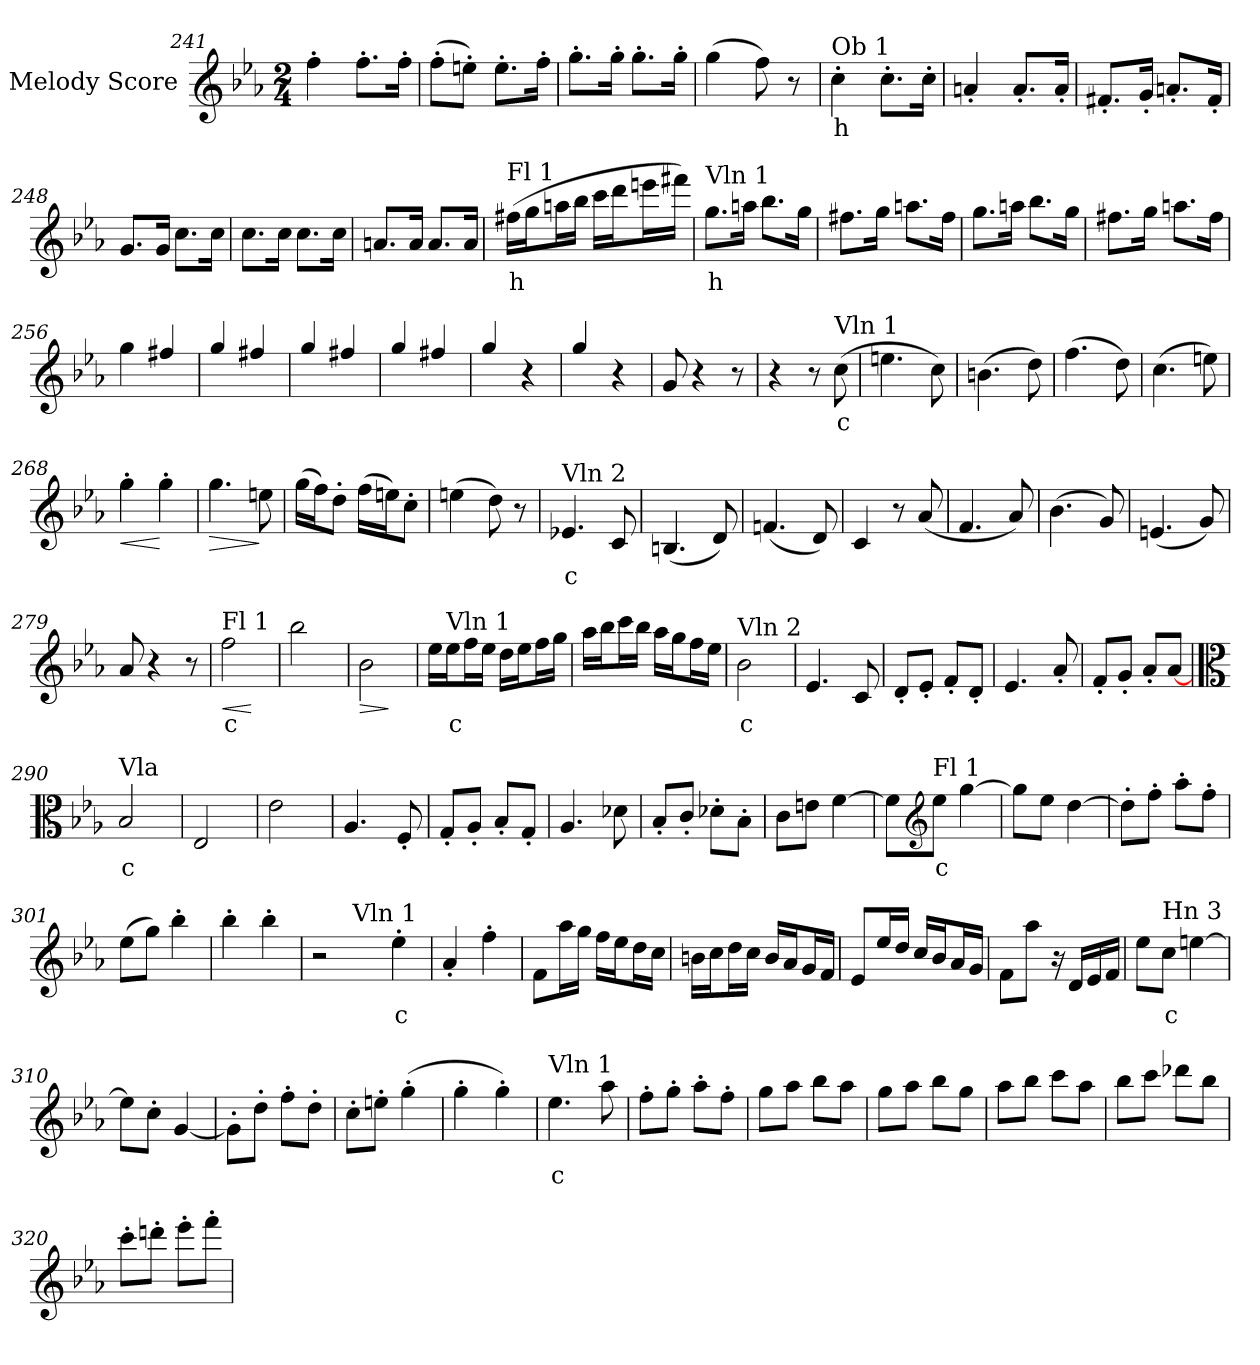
**kern	**text	**dynam
*part1	*part1	*part1
*staff1	*staff1	*staff1
*I"Melody Score	*	*
*clefG2	*	*
*k[b-e-a-]	*	*
*M2/4	*	*
=241	=241	=241
4ff'\	.	.
8.ff'\L	.	.
16ff'\Jk	.	.
=242	=242	=242
(8ff'\L	.	.
8ee'\J)	.	.
8.ee'\L	.	.
16ff'\Jk	.	.
=243	=243	=243
8.gg'\L	.	.
16gg'\Jk	.	.
8.gg'\L	.	.
16gg'\Jk	.	.
=244	=244	=244
(4gg\	.	.
8ff\)	.	.
8r	.	.
=245	=245	=245
!LO:TX:a:t=Ob 1	!	!
!	!LO:LY:b:color=#FF0000	!
4cc'\	h	.
8.cc'\L	.	.
16cc'\Jk	.	.
=246	=246	=246
4an'/	.	.
8.a'/L	.	.
16a'/Jk	.	.
=247	=247	=247
8.f#X'/L	.	.
16g'/Jk	.	.
8.an'/L	.	.
16f#'/Jk	.	.
=248	=248	=248
8.g/L	.	.
16g/Jk	.	.
8.cc\L	.	.
16cc\Jk	.	.
=249	=249	=249
8.cc\L	.	.
16cc\Jk	.	.
8.cc\L	.	.
16cc\Jk	.	.
=250	=250	=250
8.an/L	.	.
16a/Jk	.	.
8.a/L	.	.
16a/Jk	.	.
=251	=251	=251
!LO:TX:a:t=Fl 1	!	!
!	!LO:LY:b:color=#FF0000	!
(16ff#X\LL	h	.
16gg\J	.	.
16aan\L	.	.
16bb-\JJ	.	.
16ccc\LL	.	.
16ddd\J	.	.
16eeen\L	.	.
16fff#X\JJ)	.	.
=252	=252	=252
!LO:TX:a:t=Vln 1	!	!
!	!LO:LY:b:color=#FF0000	!
8.gg\L	h	.
16aan\Jk	.	.
8.bb-\L	.	.
16gg\Jk	.	.
=253	=253	=253
8.ff#X\L	.	.
16gg\Jk	.	.
8.aan\L	.	.
16ff#\Jk	.	.
=254	=254	=254
8.gg\L	.	.
16aan\Jk	.	.
8.bb-\L	.	.
16gg\Jk	.	.
=255	=255	=255
8.ff#X\L	.	.
16gg\Jk	.	.
8.aan\L	.	.
16ff#\Jk	.	.
=256	=256	=256
4gg\	.	.
4ff#X/	.	.
=257	=257	=257
4gg/	.	.
4ff#X/	.	.
=258	=258	=258
4gg/	.	.
4ff#X/	.	.
=259	=259	=259
4gg/	.	.
4ff#X/	.	.
=260	=260	=260
4gg/	.	.
4r	.	.
=261	=261	=261
4gg/	.	.
4r	.	.
=262	=262	=262
8g/	.	.
4r	.	.
8r	.	.
=263	=263	=263
4r	.	.
8r	.	.
!LO:TX:a:t=Vln 1	!	!
!	!LO:LY:b:color=#FF0000	!
(8cc\	c	.
=264	=264	=264
4.een\	.	.
8cc\)	.	.
=265	=265	=265
(4.bn\	.	.
8dd\)	.	.
=266	=266	=266
(4.ff\	.	.
8dd\)	.	.
=267	=267	=267
(4.cc\	.	.
8een\)	.	.
=268	=268	=268
!	!	!LO:HP:b
4gg'\	.	<
4gg'\	.	[
=269	=269	=269
!	!	!LO:HP:b
4.gg\	.	>
8een\	.	]
=270	=270	=270
(16gg\LL	.	.
16ff\J)	.	.
8dd'\J	.	.
(16ff\LL	.	.
16een\J)	.	.
8cc'\J	.	.
=271	=271	=271
(4een\	.	.
8dd\)	.	.
8r	.	.
=272	=272	=272
!LO:TX:a:t=Vln 2	!	!
!	!LO:LY:b:color=#FF0000	!
4.e-X/	c	.
8c/	.	.
=273	=273	=273
(4.Bn/	.	.
8d/)	.	.
=274	=274	=274
(4.fn/	.	.
8d/)	.	.
=275	=275	=275
4c/	.	.
8r	.	.
(8a-/	.	.
=276	=276	=276
4.f/	.	.
8a-/)	.	.
=277	=277	=277
(4.b-\	.	.
8g/)	.	.
=278	=278	=278
(4.en/	.	.
8g/)	.	.
=279	=279	=279
8a-/	.	.
4r	.	.
8r	.	.
=280	=280	=280
!LO:TX:a:t=Fl 1	!	!
!	!LO:LY:b:color=#FF0000	!LO:HP:b
2ff\	c	<
.	.	[
=281	=281	=281
2bb-\	.	.
=282	=282	=282
!	!	!LO:HP:b
2b-\	.	>
.	.	]
=283	=283	=283
16ee-\LL	.	.
!LO:TX:a:t=Vln 1	!	!
!	!LO:LY:b:color=#FF0000	!
16ee-\J	c	.
16ff\L	.	.
16ee-\JJ	.	.
16dd\LL	.	.
16ee-\J	.	.
16ff\L	.	.
16gg\JJ	.	.
=284	=284	=284
16aa-\LL	.	.
16bb-\J	.	.
16ccc\L	.	.
16bb-\JJ	.	.
16aa-\LL	.	.
16gg\J	.	.
16ff\L	.	.
16ee-\JJ	.	.
=285	=285	=285
!LO:TX:a:t=Vln 2	!	!
!	!LO:LY:b:color=#FF0000	!
2b-\	c	.
=286	=286	=286
4.e-/	.	.
8c/	.	.
=287	=287	=287
8d'/L	.	.
8e-'/J	.	.
8f'/L	.	.
8d'/J	.	.
=288	=288	=288
4.e-/	.	.
8a-'/	.	.
=289	=289	=289
8f'/L	.	.
8g'/J	.	.
8a-'/L	.	.
[8a-/J	.	.
=290	=290	=290
*clefC3	*	*
!LO:TX:a:t=Vla	!	!
!	!LO:LY:b:color=#FF0000	!
2B-/	c	.
=291	=291	=291
2E-/	.	.
=292	=292	=292
2e-\	.	.
=293	=293	=293
4.A-/	.	.
8F'/	.	.
=294	=294	=294
8G'/L	.	.
8A-'/J	.	.
8B-'/L	.	.
8G'/J	.	.
=295	=295	=295
4.A-/	.	.
8d-X\	.	.
=296	=296	=296
8B-'/L	.	.
8c'/J	.	.
8d-X'\L	.	.
8B-'\J	.	.
=297	=297	=297
8c\L	.	.
8en\J	.	.
[4f\	.	.
=298	=298	=298
8f\L]	.	.
*clefG2	*	*
!LO:TX:a:t=Fl 1	!	!
!	!LO:LY:b:color=#FF0000	!
8ee-\J	c	.
[4gg\	.	.
=299	=299	=299
8gg\L]	.	.
8ee-\J	.	.
[4dd\	.	.
=300	=300	=300
8dd'\L]	.	.
8ff'\J	.	.
8aa-'\L	.	.
8ff'\J	.	.
=301	=301	=301
(8ee-\L	.	.
8gg\J)	.	.
4bb-'\	.	.
=302	=302	=302
4bb-'\	.	.
4bb-'\	.	.
=303	=303	=303
*^	*	*
2r	4ryy	.	.
!	!LO:TX:a:t=Vln 1	!	!
.	2ryy	.	.
!	!	!LO:LY:b:color=#FF0000	!
4ee-'\	.	c	.
*v	*v	*	*
=304	=304	=304
4a-'/	.	.
4ff'\	.	.
=305	=305	=305
8f\L	.	.
16aa-\L	.	.
16gg\JJ	.	.
16ff\LL	.	.
16ee-\J	.	.
16dd\L	.	.
16cc\JJ	.	.
=306	=306	=306
16bn\LL	.	.
16cc\J	.	.
16dd\L	.	.
16cc\JJ	.	.
16b/LL	.	.
16a-/J	.	.
16g/L	.	.
16f/JJ	.	.
=307	=307	=307
8e-/L	.	.
16ee-/L	.	.
16dd/JJ	.	.
16cc/LL	.	.
16b-/J	.	.
16a-/L	.	.
16g/JJ	.	.
=308	=308	=308
8f\L	.	.
8aa-\J	.	.
16r	.	.
16d/LL	.	.
16e-/	.	.
16f/JJ	.	.
=309	=309	=309
8ee-\L	.	.
!LO:TX:a:t=Hn 3	!	!
!	!LO:LY:b:color=#FF0000	!
8cc\J	c	.
[4ee\	.	.
=310	=310	=310
8ee\L]	.	.
8cc'\J	.	.
[4g/	.	.
=311	=311	=311
8g'\L]	.	.
8dd'\J	.	.
8ff'\L	.	.
8dd'\J	.	.
=312	=312	=312
8cc'\L	.	.
8ee'\J	.	.
(4gg'\	.	.
=313	=313	=313
4gg'\	.	.
4gg'\)	.	.
=314	=314	=314
!LO:TX:a:t=Vln 1	!	!
!	!LO:LY:b:color=#FF0000	!
4.ee-\	c	.
8aa-\	.	.
=315	=315	=315
8ff'\L	.	.
8gg'\J	.	.
8aa-'\L	.	.
8ff'\J	.	.
=316	=316	=316
8gg\L	.	.
8aa-\J	.	.
8bb-\L	.	.
8aa-\J	.	.
=317	=317	=317
8gg\L	.	.
8aa-\J	.	.
8bb-\L	.	.
8gg\J	.	.
=318	=318	=318
8aa-\L	.	.
8bb-\J	.	.
8ccc\L	.	.
8aa-\J	.	.
=319	=319	=319
8bb-\L	.	.
8ccc\J	.	.
8ddd-X\L	.	.
8bb-\J	.	.
=320	=320	=320
8ccc'\L	.	.
8dddn'\J	.	.
8eee-'\L	.	.
8fff'\J	.	.
=	=	=
*-	*-	*-
